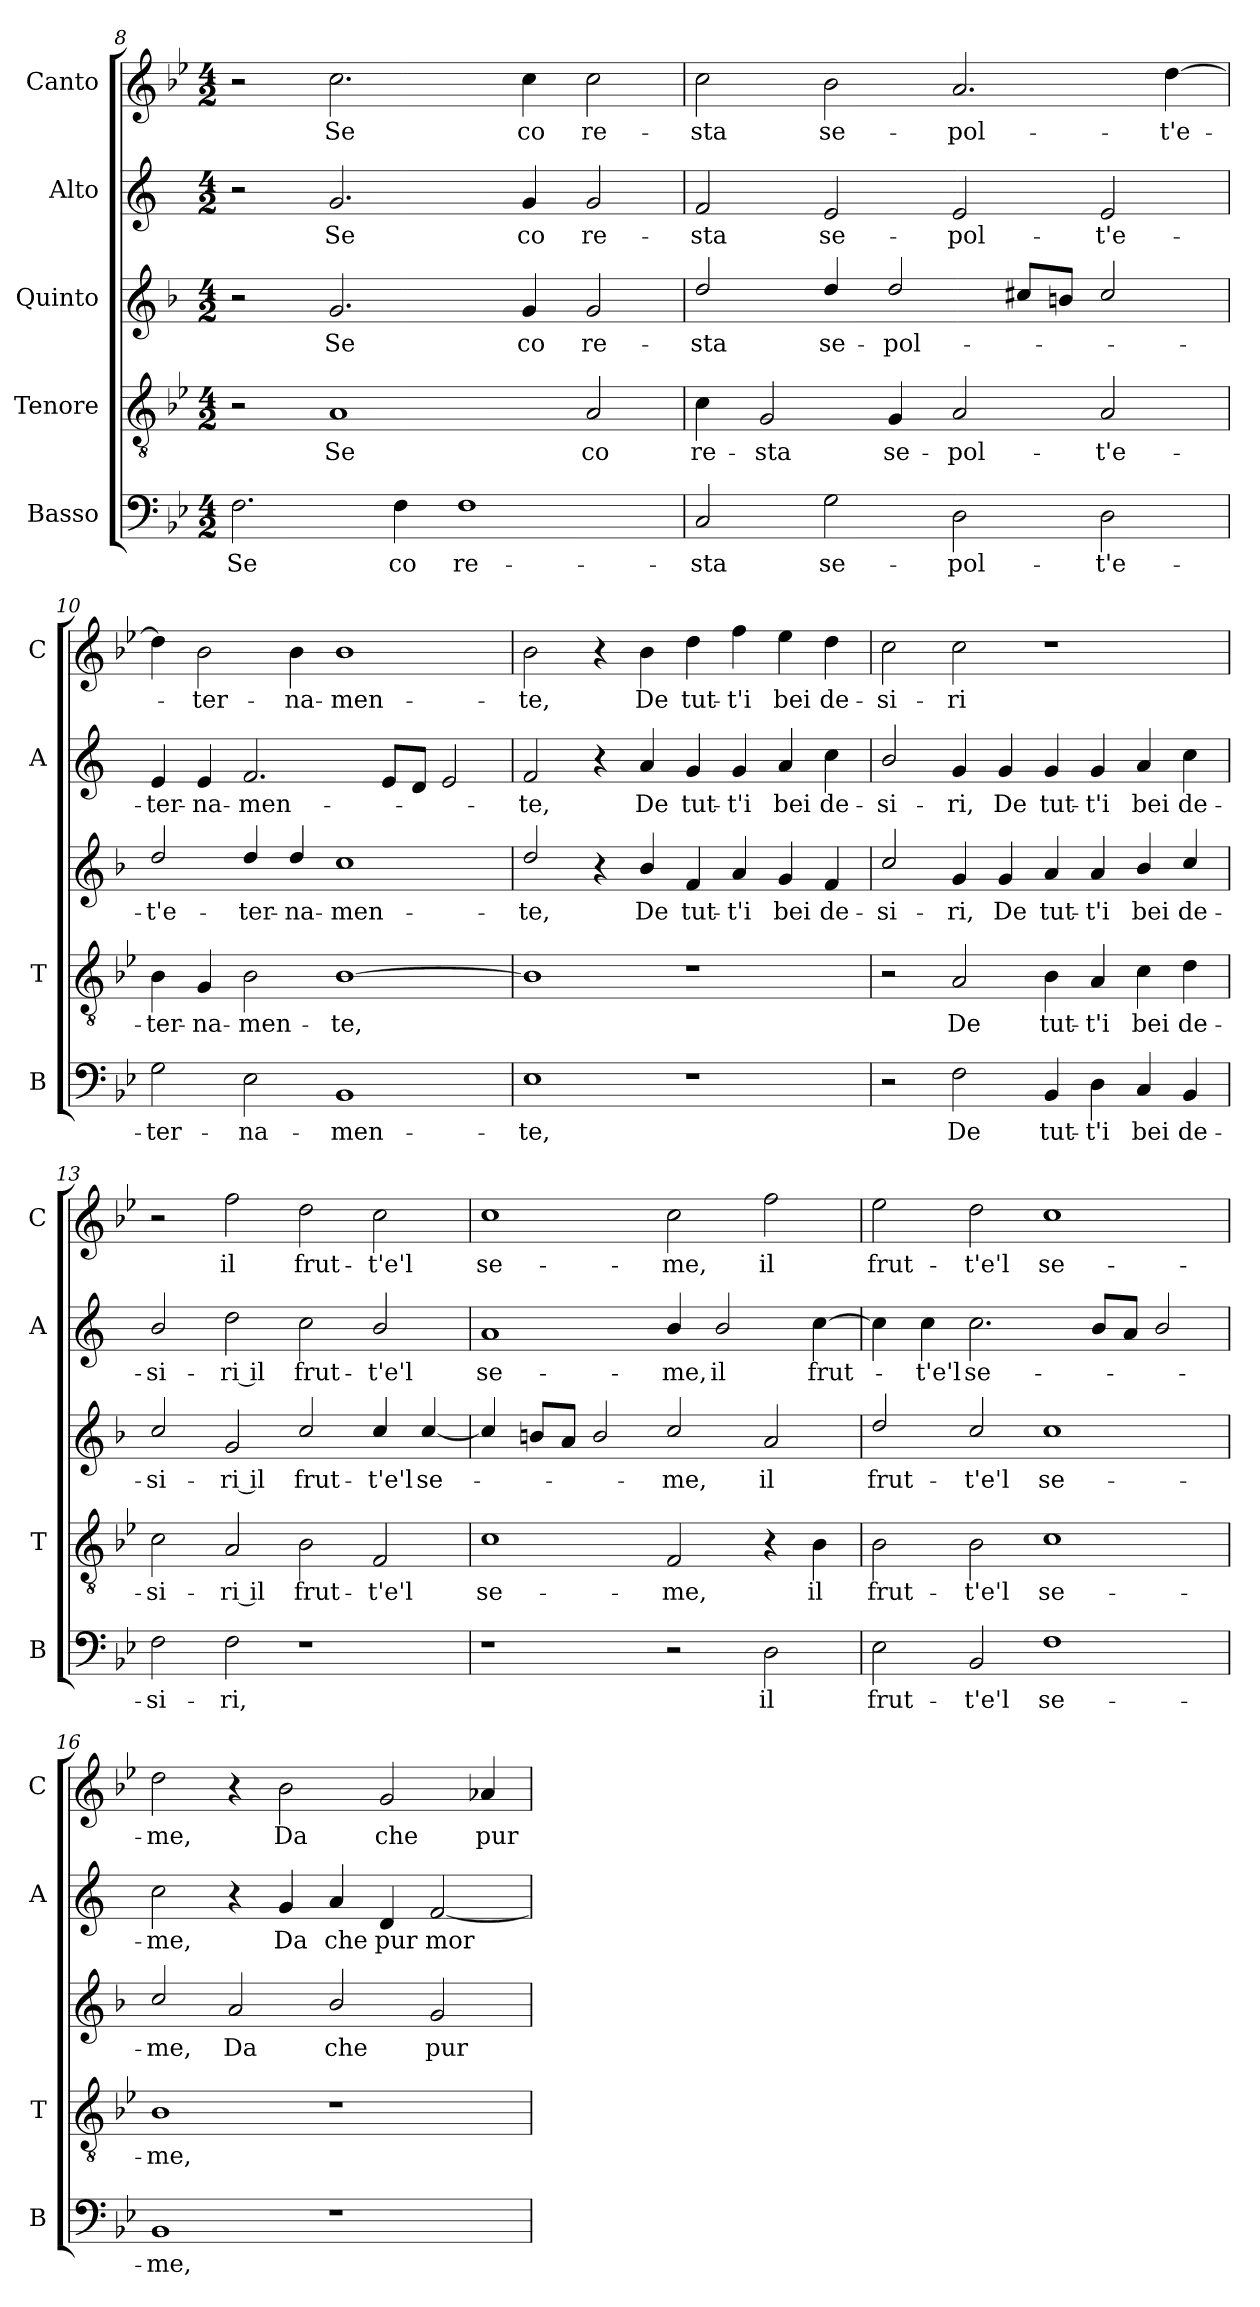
**kern	**text	**kern	**text	**kern	**text	**kern	**text	**kern	**text
*part5	*part5	*part4	*part4	*part3	*part3	*part2	*part2	*part1	*part1
*staff5	*staff5	*staff4	*staff4	*staff3	*staff3	*staff2	*staff2	*staff1	*staff1
*I"Basso	*	*I"Tenore	*	*I"Quinto	*	*I"Alto	*	*I"Canto	*
*I'B	*	*I'T	*	*	*	*I'A	*	*I'C	*
*clefF4	*	*clefGv2	*	*clefG2	*	*clefG2	*	*clefG2	*
*	*	*	*	*ITrd4c7	*	*ITrd1c2	*	*	*
*k[b-e-]	*	*k[b-e-]	*	*k[b-e-]	*	*k[b-e-]	*	*k[b-e-]	*
*B-:	*	*B-:	*	*B-:	*	*B-:	*	*B-:	*
*M4/2	*	*M4/2	*	*M4/2	*	*M4/2	*	*M4/2	*
=8	=8	=8	=8	=8	=8	=8	=8	=8	=8
!	!LO:LY:b	!	!	!	!	!	!	!	!
2.F\	Se	2r	.	2r	.	2r	.	2r	.
!	!	!	!LO:LY:b	!	!LO:LY:b	!	!LO:LY:b	!	!LO:LY:b
.	.	1A	Se	2.c/	Se	2.f/	Se	2.cc\	Se
!	!LO:LY:b	!	!	!	!	!	!	!	!
4F\	co	.	.	.	.	.	.	.	.
!	!LO:LY:b	!	!	!	!	!	!	!	!
1F	re-	.	.	.	.	.	.	.	.
!	!	!	!	!	!LO:LY:b	!	!LO:LY:b	!	!LO:LY:b
.	.	.	.	4c/	co	4f/	co	4cc\	co
!	!	!	!LO:LY:b	!	!LO:LY:b	!	!LO:LY:b	!	!LO:LY:b
.	.	2A/	co	2c/	re-	2f/	re-	2cc\	re-
!!LO:LB:g=z
=9	=9	=9	=9	=9	=9	=9	=9	=9	=9
!	!LO:LY:b	!	!LO:LY:b	!	!LO:LY:b	!	!LO:LY:b	!	!LO:LY:b
2C/	-sta	4c\	re-	2g/	-sta	2e-/	-sta	2cc\	-sta
!	!	!	!LO:LY:b	!	!	!	!	!	!
.	.	2G/	-sta	.	.	.	.	.	.
!	!LO:LY:b	!	!	!	!LO:LY:b	!	!LO:LY:b	!	!LO:LY:b
2G\	se-	.	.	4g/	se-	2d/	se-	2b-\	se-
!	!	!	!LO:LY:b	!	!LO:LY:b	!	!	!	!
.	.	4G/	se-	2g/	-pol-	.	.	.	.
!	!LO:LY:b	!	!LO:LY:b	!	!	!	!LO:LY:b	!	!LO:LY:b
2D\	-pol-	2A/	-pol-	.	.	2d/	-pol-	2.a/	-pol-
.	.	.	.	8f#X/L	.	.	.	.	.
.	.	.	.	8en/J	.	.	.	.	.
!	!LO:LY:b	!	!LO:LY:b	!	!	!	!LO:LY:b	!	!
2D\	-t'e-	2A/	-t'e-	2f#/	.	2d/	-t'e-	.	.
!	!	!	!	!	!	!	!	!	!LO:LY:b
.	.	.	.	.	.	.	.	[4dd\	-t'e-
=10	=10	=10	=10	=10	=10	=10	=10	=10	=10
!	!LO:LY:b	!	!LO:LY:b	!	!LO:LY:b	!	!LO:LY:b	!	!
2G\	-ter-	4B-\	-ter-	2g/	-t'e-	4d/	-ter-	4dd\]	.
!	!	!	!LO:LY:b	!	!	!	!LO:LY:b	!	!LO:LY:b
.	.	4G/	-na-	.	.	4d/	-na-	2b-\	-ter-
!	!LO:LY:b	!	!LO:LY:b	!	!LO:LY:b	!	!LO:LY:b	!	!
2E-\	-na-	2B-\	-men-	4g/	-ter-	2.e-/	-men-	.	.
!	!	!	!	!	!LO:LY:b	!	!	!	!LO:LY:b
.	.	.	.	4g/	-na-	.	.	4b-\	-na-
!	!LO:LY:b	!	!LO:LY:b	!	!LO:LY:b	!	!	!	!LO:LY:b
1BB-	-men-	[1B-	-te,	1f	-men-	.	.	1b-	-men-
.	.	.	.	.	.	8d/L	.	.	.
.	.	.	.	.	.	8c/J	.	.	.
.	.	.	.	.	.	2d/	.	.	.
=11	=11	=11	=11	=11	=11	=11	=11	=11	=11
!	!LO:LY:b	!	!	!	!LO:LY:b	!	!LO:LY:b	!	!LO:LY:b
1E-	-te,	1B-]	.	2g/	-te,	2e-/	-te,	2b-\	-te,
.	.	.	.	4r	.	4r	.	4r	.
!	!	!	!	!	!LO:LY:b	!	!LO:LY:b	!	!LO:LY:b
.	.	.	.	4e-/	De	4g/	De	4b-\	De
!	!	!	!	!	!LO:LY:b	!	!LO:LY:b	!	!LO:LY:b
1r	.	1r	.	4B-/	tut-	4f/	tut-	4dd\	tut-
!	!	!	!	!	!LO:LY:b	!	!LO:LY:b	!	!LO:LY:b
.	.	.	.	4d/	-t'i	4f/	-t'i	4ff\	-t'i
!	!	!	!	!	!LO:LY:b	!	!LO:LY:b	!	!LO:LY:b
.	.	.	.	4c/	bei	4g/	bei	4ee-\	bei
!	!	!	!	!	!LO:LY:b	!	!LO:LY:b	!	!LO:LY:b
.	.	.	.	4B-/	de-	4b-\	de-	4dd\	de-
=12	=12	=12	=12	=12	=12	=12	=12	=12	=12
!	!	!	!	!	!LO:LY:b	!	!LO:LY:b	!	!LO:LY:b
2r	.	2r	.	2f/	-si-	2a/	-si-	2cc\	-si-
!	!LO:LY:b	!	!LO:LY:b	!	!LO:LY:b	!	!LO:LY:b	!	!LO:LY:b
2F\	De	2A/	De	4c/	-ri,	4f/	-ri,	2cc\	-ri
!	!	!	!	!	!LO:LY:b	!	!LO:LY:b	!	!
.	.	.	.	4c/	De	4f/	De	.	.
!	!LO:LY:b	!	!LO:LY:b	!	!LO:LY:b	!	!LO:LY:b	!	!
4BB-/	tut-	4B-\	tut-	4d/	tut-	4f/	tut-	1r	.
!	!LO:LY:b	!	!LO:LY:b	!	!LO:LY:b	!	!LO:LY:b	!	!
4D\	-t'i	4A/	-t'i	4d/	-t'i	4f/	-t'i	.	.
!	!LO:LY:b	!	!LO:LY:b	!	!LO:LY:b	!	!LO:LY:b	!	!
4C/	bei	4c\	bei	4e-/	bei	4g/	bei	.	.
!	!LO:LY:b	!	!LO:LY:b	!	!LO:LY:b	!	!LO:LY:b	!	!
4BB-/	de-	4d\	de-	4f/	de-	4b-\	de-	.	.
!!LO:PB:g=z
=13	=13	=13	=13	=13	=13	=13	=13	=13	=13
!	!LO:LY:b	!	!LO:LY:b	!	!LO:LY:b	!	!LO:LY:b	!	!
2F\	-si-	2c\	-si-	2f/	-si-	2a/	-si-	2r	.
!	!LO:LY:b	!	!LO:LY:b	!	!LO:LY:b	!	!LO:LY:b	!	!LO:LY:b
2F\	-ri,	2A/	-ri il	2c/	-ri il	2cc\	-ri il	2ff\	il
!	!	!	!LO:LY:b	!	!LO:LY:b	!	!LO:LY:b	!	!LO:LY:b
1r	.	2B-\	frut-	2f/	frut-	2b-\	frut-	2dd\	frut-
!	!	!	!LO:LY:b	!	!LO:LY:b	!	!LO:LY:b	!	!LO:LY:b
.	.	2F/	-t'e'l	4f/	-t'e'l	2a/	-t'e'l	2cc\	-t'e'l
!	!	!	!	!	!LO:LY:b	!	!	!	!
.	.	.	.	[4f/	se-	.	.	.	.
=14	=14	=14	=14	=14	=14	=14	=14	=14	=14
!	!	!	!LO:LY:b	!	!	!	!LO:LY:b	!	!LO:LY:b
1r	.	1c	se-	4f/]	.	1g	se-	1cc	se-
.	.	.	.	8en/L	.	.	.	.	.
.	.	.	.	8d/J	.	.	.	.	.
.	.	.	.	2e/	.	.	.	.	.
!	!	!	!LO:LY:b	!	!LO:LY:b	!	!LO:LY:b	!	!LO:LY:b
2r	.	2F/	-me,	2f/	-me,	4a/	-me,	2cc\	-me,
!	!	!	!	!	!	!	!LO:LY:b	!	!
.	.	.	.	.	.	2a/	il	.	.
!	!LO:LY:b	!	!	!	!LO:LY:b	!	!	!	!LO:LY:b
2D\	il	4r	.	2d/	il	.	.	2ff\	il
!	!	!	!LO:LY:b	!	!	!	!LO:LY:b	!	!
.	.	4B-\	il	.	.	[4b-\	frut-	.	.
=15	=15	=15	=15	=15	=15	=15	=15	=15	=15
!	!LO:LY:b	!	!LO:LY:b	!	!LO:LY:b	!	!	!	!LO:LY:b
2E-\	frut-	2B-\	frut-	2g/	frut-	4b-\]	.	2ee-\	frut-
!	!	!	!	!	!	!	!LO:LY:b	!	!
.	.	.	.	.	.	4b-\	-t'e'l	.	.
!	!LO:LY:b	!	!LO:LY:b	!	!LO:LY:b	!	!LO:LY:b	!	!LO:LY:b
2BB-/	-t'e'l	2B-\	-t'e'l	2f/	-t'e'l	2.b-\	se-	2dd\	-t'e'l
!	!LO:LY:b	!	!LO:LY:b	!	!LO:LY:b	!	!	!	!LO:LY:b
1F	se-	1c	se-	1f	se-	.	.	1cc	se-
.	.	.	.	.	.	8a/L	.	.	.
.	.	.	.	.	.	8g/J	.	.	.
.	.	.	.	.	.	2a/	.	.	.
=16	=16	=16	=16	=16	=16	=16	=16	=16	=16
!	!LO:LY:b	!	!LO:LY:b	!	!LO:LY:b	!	!LO:LY:b	!	!LO:LY:b
1BB-	-me,	1B-	-me,	2f/	-me,	2b-\	-me,	2dd\	-me,
!	!	!	!	!	!LO:LY:b	!	!	!	!
.	.	.	.	2d/	Da	4r	.	4r	.
!	!	!	!	!	!	!	!LO:LY:b	!	!LO:LY:b
.	.	.	.	.	.	4f/	Da	2b-\	Da
!	!	!	!	!	!LO:LY:b	!	!LO:LY:b	!	!
1r	.	1r	.	2e-/	che	4g/	che	.	.
!	!	!	!	!	!	!	!LO:LY:b	!	!LO:LY:b
.	.	.	.	.	.	4c/	pur	2g/	che
!	!	!	!	!	!LO:LY:b	!	!LO:LY:b	!	!
.	.	.	.	2c/	pur	[2e-/	mor-	.	.
!	!	!	!	!	!	!	!	!	!LO:LY:b
.	.	.	.	.	.	.	.	4a-X/	pur
=	=	=	=	=	=	=	=	=	=
*-	*-	*-	*-	*-	*-	*-	*-	*-	*-
